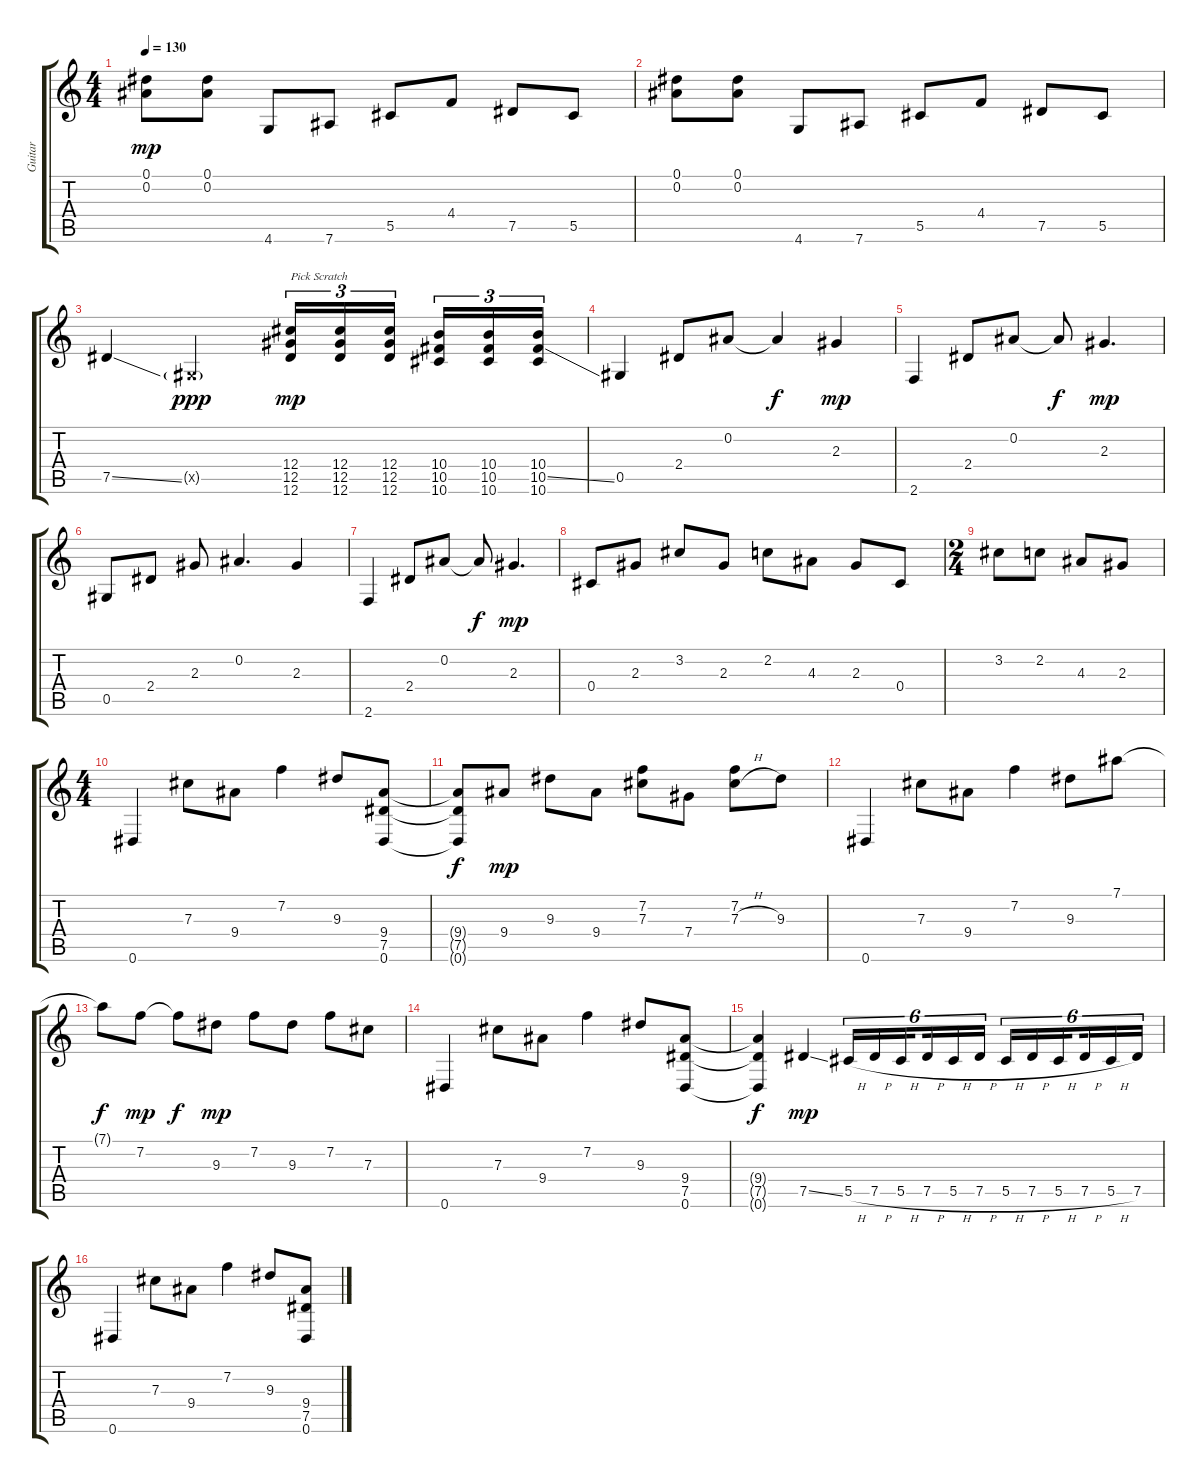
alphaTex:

\track ("Guitar" "Guitar") {instrument overdrivenguitar}
\staff {score tabs}
\tuning (Eb4 Bb3 Gb3 Db3 Ab2 Eb2) {hide}
\ts (4 4)
\tempo 130
\clef g2
\ks c
(0.1 0.2).8{dy mp} (0.1 0.2).8 4.6.8 7.6.8 5.5.8 4.4.8 7.5.8 5.5.8 |
(0.1 0.2).8 (0.1 0.2).8 4.6.8 7.6.8 5.5.8 4.4.8 7.5.8 5.5.8 |
7.5{ss}.4 0.5{g x}.2{dy ppp} (12.4 12.5 12.6).16{tu (3 2) txt "Pick Scratch" dy mp instrument guitarfretnoise} (12.4 12.5 12.6).16{tu (3 2)} (12.4 12.5 12.6).16{tu (3 2) beam splitsecondary} (10.4 10.5 10.6).16{tu (3 2)} (10.4 10.5 10.6).16{tu (3 2)} (10.4 10.5{ss} 10.6).16{tu (3 2)} |
0.5.4{instrument overdrivenguitar} 2.4.8 0.2.8 0.2{t}.4{dy f} 2.3.4{dy mp} |
2.6.4 2.4.8 0.2.8 0.2{t}.8{dy f} 2.3.4{d dy mp} |
0.5.8 2.4.8 2.3.8 0.2.4{d} 2.3.4 |
2.6.4 2.4.8 0.2.8 0.2{t}.8{dy f} 2.3.4{d dy mp} |
0.4.8 2.3.8 3.2.8 2.3.8 2.2.8 4.3.8 2.3.8 0.4.8 |
\ts (2 4)
3.2.8 2.2.8 4.3.8 2.3.8 |
\ts (4 4)
0.6.4 7.3.8 9.4.8 7.2.4 9.3.8 (9.4 7.5 0.6).8 |
(9.4{t} 7.5{t} 0.6{t}).8{dy f} 9.4.8{dy mp} 9.3.8 9.4.8 (7.2 7.3).8 7.4.8 (7.2 7.3{h}).8 9.3.8 |
0.6.4 7.3.8 9.4.8 7.2.4 9.3.8 7.1.8 |
7.1{t}.8{dy f} 7.2.8{dy mp} 7.2{t}.8{dy f} 9.3.8{dy mp} 7.2.8 9.3.8 7.2.8 7.3.8 |
0.6.4 7.3.8 9.4.8 7.2.4 9.3.8 (9.4 7.5 0.6).8 |
(9.4{t} 7.5{t} 0.6{t}).4{dy f} 7.5{ss}.4{dy mp} 5.5{h}.16{tu (6 4)} 7.5{h}.16{tu (6 4)} 5.5{h}.16{tu (6 4) beam splitsecondary} 7.5{h}.16{tu (6 4)} 5.5{h}.16{tu (6 4)} 7.5{h}.16{tu (6 4)} 5.5{h}.16{tu (6 4)} 7.5{h}.16{tu (6 4)} 5.5{h}.16{tu (6 4) beam splitsecondary} 7.5{h}.16{tu (6 4)} 5.5{h}.16{tu (6 4)} 7.5.16{tu (6 4)} |
0.6.4 7.3.8 9.4.8 7.2.4 9.3.8 (9.4 7.5 0.6).8
